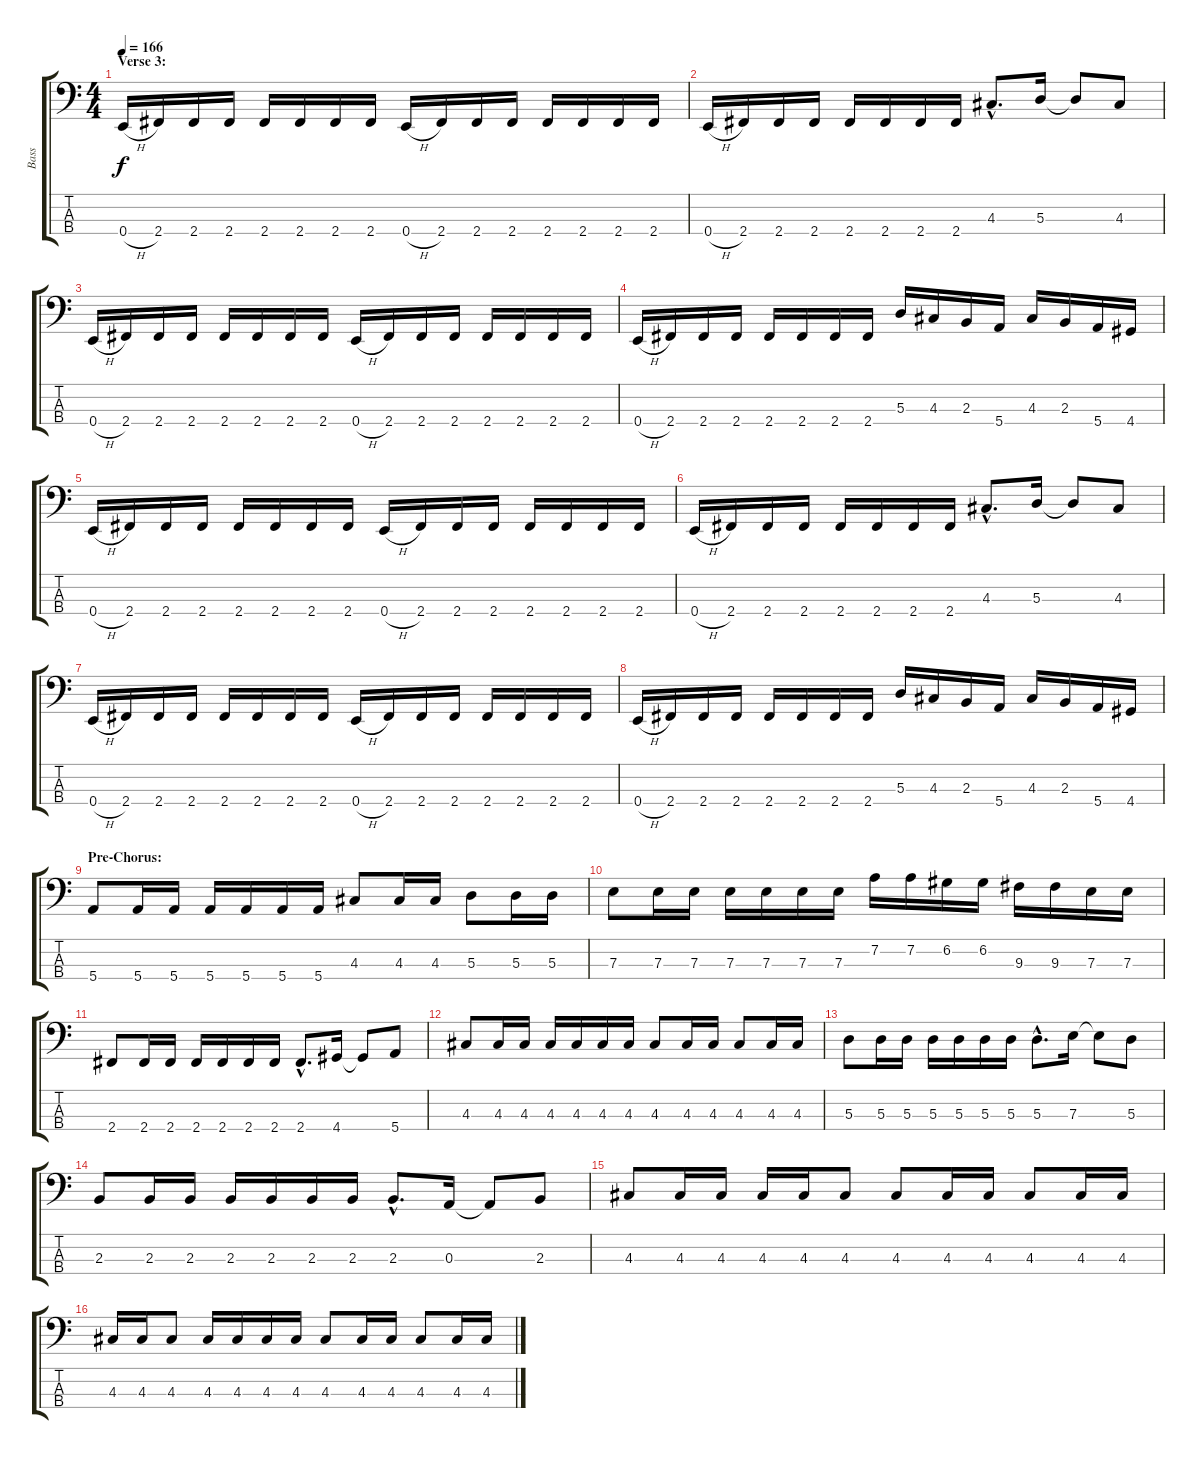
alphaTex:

\track ("Bass" "Bass") {instrument electricbasspick}
\staff {score tabs}
\tuning (G2 D2 A1 E1) {hide}
\ts (4 4)
\section ("" "Verse 3:")
\tempo 166
\clef f4
\ks c
0.4{h}.16{dy f} 2.4.16 2.4.16 2.4.16 2.4.16 2.4.16 2.4.16 2.4.16 0.4{h}.16 2.4.16 2.4.16 2.4.16 2.4.16 2.4.16 2.4.16 2.4.16 |
0.4{h}.16 2.4.16 2.4.16 2.4.16 2.4.16 2.4.16 2.4.16 2.4.16 4.3{hac}.8{d} 5.3.16 5.3{t}.8 4.3.8 |
0.4{h}.16 2.4.16 2.4.16 2.4.16 2.4.16 2.4.16 2.4.16 2.4.16 0.4{h}.16 2.4.16 2.4.16 2.4.16 2.4.16 2.4.16 2.4.16 2.4.16 |
0.4{h}.16 2.4.16 2.4.16 2.4.16 2.4.16 2.4.16 2.4.16 2.4.16 5.3.16 4.3.16 2.3.16 5.4.16 4.3.16 2.3.16 5.4.16 4.4.16 |
0.4{h}.16 2.4.16 2.4.16 2.4.16 2.4.16 2.4.16 2.4.16 2.4.16 0.4{h}.16 2.4.16 2.4.16 2.4.16 2.4.16 2.4.16 2.4.16 2.4.16 |
0.4{h}.16 2.4.16 2.4.16 2.4.16 2.4.16 2.4.16 2.4.16 2.4.16 4.3{hac}.8{d} 5.3.16 5.3{t}.8 4.3.8 |
0.4{h}.16 2.4.16 2.4.16 2.4.16 2.4.16 2.4.16 2.4.16 2.4.16 0.4{h}.16 2.4.16 2.4.16 2.4.16 2.4.16 2.4.16 2.4.16 2.4.16 |
0.4{h}.16 2.4.16 2.4.16 2.4.16 2.4.16 2.4.16 2.4.16 2.4.16 5.3.16 4.3.16 2.3.16 5.4.16 4.3.16 2.3.16 5.4.16 4.4.16 |
\section ("" "Pre-Chorus:")
5.4.8 5.4.16 5.4.16 5.4.16 5.4.16 5.4.16 5.4.16 4.3.8 4.3.16 4.3.16 5.3.8 5.3.16 5.3.16 |
7.3.8 7.3.16 7.3.16 7.3.16 7.3.16 7.3.16 7.3.16 7.2.16 7.2.16 6.2.16 6.2.16 9.3.16 9.3.16 7.3.16 7.3.16 |
2.4.8 2.4.16 2.4.16 2.4.16 2.4.16 2.4.16 2.4.16 2.4{hac}.8{d} 4.4.16 4.4{t}.8 5.4.8 |
4.3.8 4.3.16 4.3.16 4.3.16 4.3.16 4.3.16 4.3.16 4.3.8 4.3.16 4.3.16 4.3.8 4.3.16 4.3.16 |
5.3.8 5.3.16 5.3.16 5.3.16 5.3.16 5.3.16 5.3.16 5.3{hac}.8{d} 7.3.16 7.3{t}.8 5.3.8 |
2.3.8 2.3.16 2.3.16 2.3.16 2.3.16 2.3.16 2.3.16 2.3{hac}.8{d} 0.3.16 0.3{t}.8 2.3.8 |
4.3.8 4.3.16 4.3.16 4.3.16 4.3.16 4.3.8 4.3.8 4.3.16 4.3.16 4.3.8 4.3.16 4.3.16 |
4.3.16 4.3.16 4.3.8 4.3.16 4.3.16 4.3.16 4.3.16 4.3.8 4.3.16 4.3.16 4.3.8 4.3.16 4.3.16
